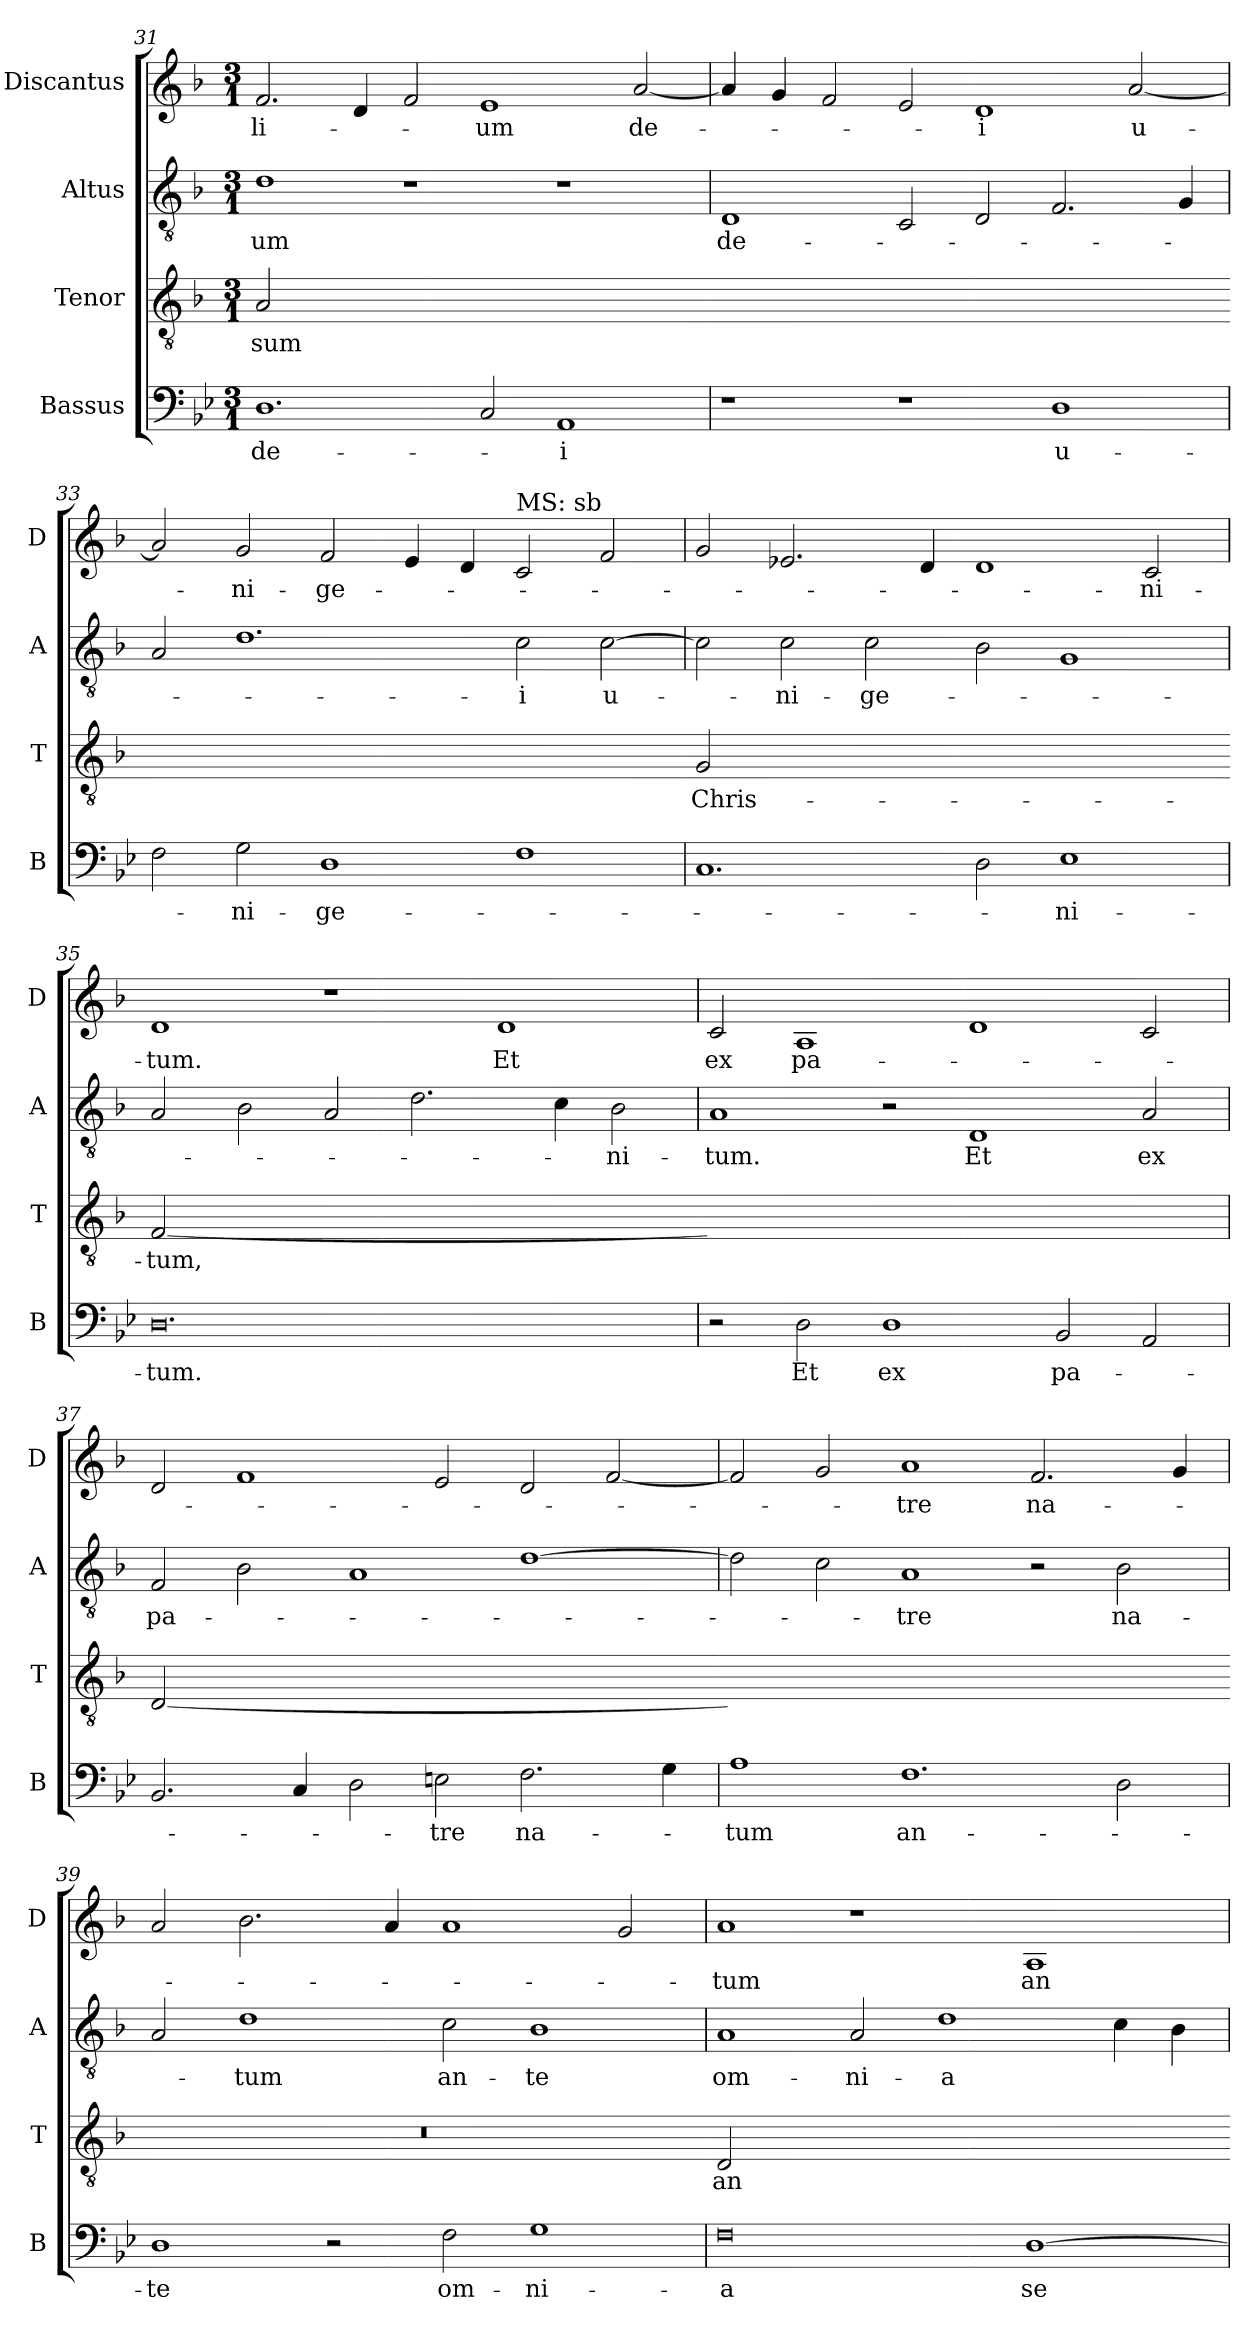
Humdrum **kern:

**kern	**text	**kern	**text	**kern	**text	**kern	**text
*part4	*part4	*part3	*part3	*part2	*part2	*part1	*part1
*staff4	*staff4	*staff3	*staff3	*staff2	*staff2	*staff1	*staff1
*I"Bassus	*	*I"Tenor	*	*I"Altus	*	*I"Discantus	*
*I'B	*	*I'T	*	*I'A	*	*I'D	*
*clefF4	*	*clefGv2	*	*clefGv2	*	*clefG2	*
*k[b-e-]	*	*k[b-]	*	*k[b-]	*	*k[b-]	*
*g:	*	*d:	*	*d:	*	*d:	*
*M3/1	*	*M3/1	*	*M3/1	*	*M3/1	*
=31	=31	=31	=31	=31	=31	=31	=31
!	!	!LO:N:vis=2	!	!	!	!	!
1.D	de-	[y0.A	-sum	1d	-um	2.f	-li-
.	.	.	.	.	.	4d	.
.	.	.	.	1r	.	2f	.
2C	.	.	.	.	.	1e	-um
1AA	-i	.	.	1r	.	.	.
.	.	.	.	.	.	[2a	de-
=32	=32	=32-	=32	=32	=32	=32	=32
!	!	!LO:N:vis=2	!	!	!	!	!
1r	.	0.Ayy_	.	1D	de-	4a]	.
.	.	.	.	.	.	4g	.
.	.	.	.	.	.	2f	.
1r	.	.	.	2C	.	2e	.
.	.	.	.	2D	.	1d	-i
1D	u-	.	.	2.F	.	.	.
.	.	.	.	.	.	[2a	u-
.	.	.	.	4G	.	.	.
=33	=33	=33-	=33	=33	=33	=33	=33
!	!	!LO:N:vis=2	!	!	!	!	!
2F	.	0.Ayy]	.	2A	.	2a]	.
2G	-ni-	.	.	1.d	.	2g	-ni-
1D	-ge-	.	.	.	.	2f	-ge-
.	.	.	.	.	.	4e	.
.	.	.	.	.	.	4d	.
!	!	!	!	!	!	!LO:TX:a:t=MS&colon; sb	!
1F	.	.	.	2c	-i	2c	.
.	.	.	.	[2c	u-	2f	.
=34	=34	=34-	=34	=34	=34	=34	=34
!	!	!LO:N:vis=2	!	!	!	!	!
1.C	.	0.G	Chris-	2c]	.	2g	.
.	.	.	.	2c	-ni-	2.e-X	.
.	.	.	.	2c	-ge-	.	.
.	.	.	.	.	.	4d	.
2D	.	.	.	2B-	.	1d	.
1E-	-ni-	.	.	1G	.	.	.
.	.	.	.	.	.	2c	-ni-
=35	=35	=35-	=35	=35	=35	=35	=35
!	!	!LO:N:vis=2	!	!	!	!	!
0.D	-tum.	[0.F	-tum,	2A	.	1d	-tum.
.	.	.	.	2B-	.	.	.
.	.	.	.	2A	.	1r	.
.	.	.	.	2.d	.	.	.
.	.	.	.	.	.	1d	Et
.	.	.	.	4c	.	.	.
.	.	.	.	2B-	-ni-	.	.
=36	=36	=36-	=36	=36	=36	=36	=36
!	!	!LO:N:vis=2	!	!	!	!	!
2r	.	0.Fyy]	.	1A	-tum.	2c	ex
2D	Et	.	.	.	.	1A	pa-
1D	ex	.	.	2r	.	.	.
.	.	.	.	1D	Et	1d	.
2BB-	pa-	.	.	.	.	.	.
2AA	.	.	.	2A	ex	2c	.
=37	=37	=37	=37	=37	=37	=37	=37
!	!	!LO:N:vis=2	!	!	!	!	!
2.BB-	.	[0.D	.	2F	pa-	2d	.
.	.	.	.	2B-	.	1f	.
4C	.	.	.	.	.	.	.
2D	.	.	.	1A	.	.	.
2En	-tre	.	.	.	.	2e	.
2.F	na-	.	.	[1d	.	2d	.
.	.	.	.	.	.	[2f	.
4G	.	.	.	.	.	.	.
=38	=38	=38-	=38	=38	=38	=38	=38
!	!	!LO:N:vis=2	!	!	!	!	!
1A	-tum	0.Dyy]	.	2d]	.	2f]	.
.	.	.	.	2c	.	2g	.
1.F	an-	.	.	1A	-tre	1a	-tre
.	.	.	.	2r	.	2.f	na-
2D	.	.	.	2B-	na-	.	.
.	.	.	.	.	.	4g	.
=39	=39	=39-	=39	=39	=39	=39	=39
!	!	!LO:N:vis=2	!	!	!	!	!
1D	-te	0.r	.	2A	.	2a	.
.	.	.	.	1d	-tum	2.b-	.
2r	.	.	.	.	.	.	.
.	.	.	.	.	.	4a	.
2F	om-	.	.	2c	an-	1a	.
1G	-ni-	.	.	1B-	-te	.	.
.	.	.	.	.	.	2g	.
=40	=40	=40-	=40	=40	=40	=40	=40
!	!	!LO:N:vis=2	!	!	!	!	!
0F	-a	0.D	an-	1A	om-	1a	-tum
.	.	.	.	2A	-ni-	1r	.
.	.	.	.	1d	-a	.	.
[1D	se-	.	.	.	.	1A	an-
.	.	.	.	4c	.	.	.
.	.	.	.	4B-	.	.	.
=	=	=-	=	=	=	=	=
*-	*-	*-	*-	*-	*-	*-	*-
